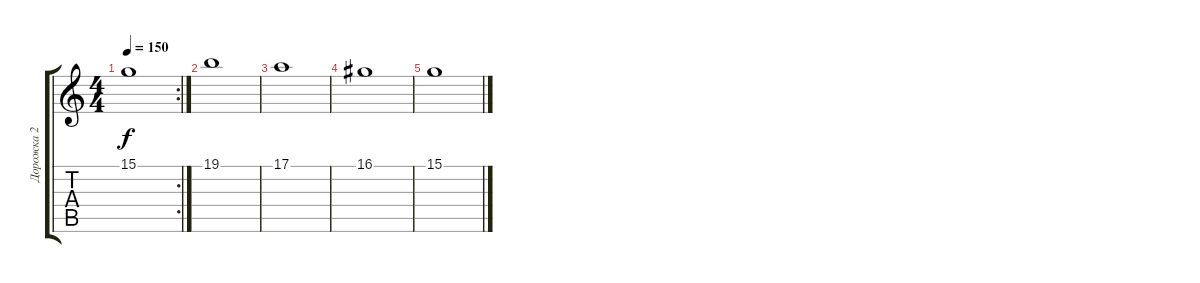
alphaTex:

\track ("Дорожка 2" "Дорожка 2") {instrument stringensemble1}
\staff {score tabs}
\tuning (E4 B3 G3 D3 A2 E2) {hide}
\rc 2
\ts (4 4)
\tempo 150
\clef g2
\ks c
15.1.1{dy f} |
19.1.1 |
17.1.1 |
16.1.1 |
15.1.1
